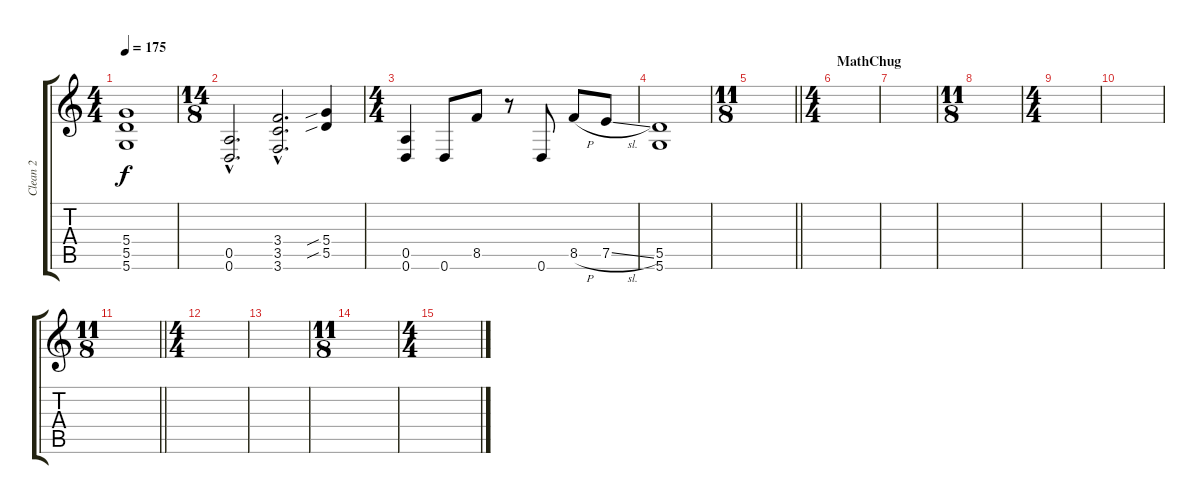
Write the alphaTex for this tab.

\track ("Clean 2" "Clean 2") {instrument electricguitarjazz}
\staff {score tabs}
\tuning (E4 B3 G3 D3 A2 D2) {hide}
\ts (4 4)
\tempo 175
\clef g2
\ks c
(5.4{t} 5.5{t} 5.6{t}).1{dy f} |
\ts (14 8)
(0.5{hac} 0.6{hac}).2{d} (3.4{hac} 3.5{hac} 3.6{hac}).2{d} (5.4{sib} 5.5{sib}).4 |
\ts (4 4)
(0.5 0.6).4 0.6.8 8.5.8 r.8 0.6.8 8.5{h}.8 7.5{sl}.8 |
(5.5 5.6).1 |
\ts (11 8)
\barLineRight lightlight
|
\ts (4 4)
\section ("" "MathChug")
|
|
\ts (11 8)
|
\ts (4 4)
|
|
\ts (11 8)
\barLineRight lightlight
|
\ts (4 4)
|
|
\ts (11 8)
|
\ts (4 4)
